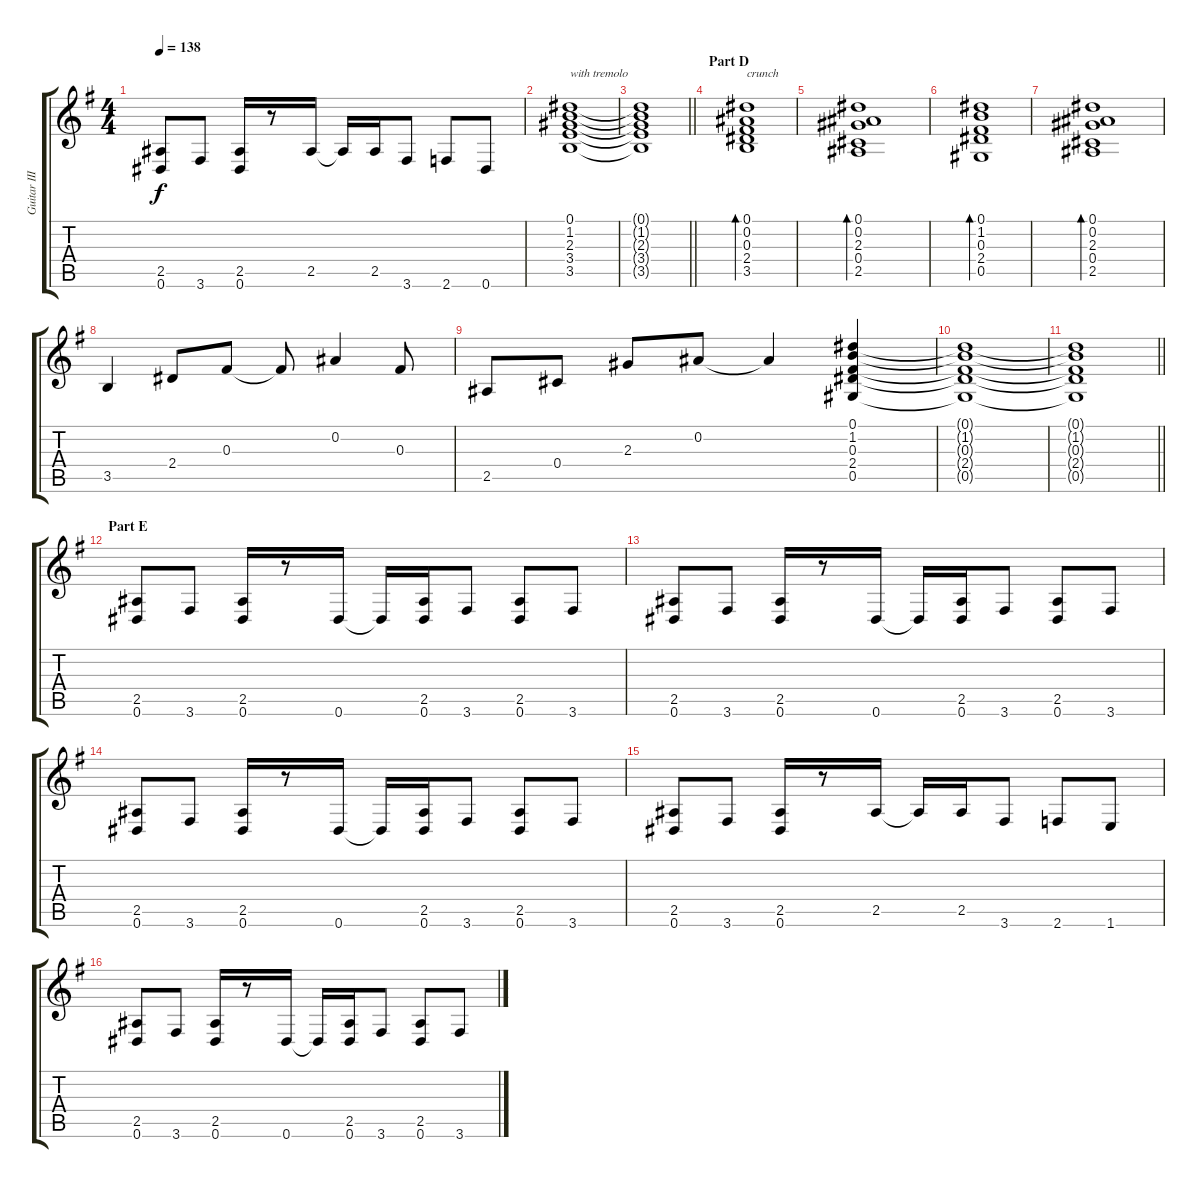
\track ("Guitar III (Inoran)" "Guitar III") {instrument distortionguitar}
\staff {score tabs}
\tuning (Eb4 Bb3 Gb3 Db3 Ab2 Eb2) {hide}
\ts (4 4)
\tempo 138
\clef g2
\ks g
(2.5 0.6).8{dy f} 3.6.8 (2.5 0.6).16 r.8 2.5.16 2.5{t}.16 2.5.16 3.6.8 2.6.8 0.6.8 |
(0.1 1.2 2.3 3.4 3.5).1{txt "with tremolo"} |
\barLineRight lightlight
(0.1{t} 1.2{t} 2.3{t} 3.4{t} 3.5{t}).1 |
\section ("" "Part D")
(0.1 0.2 0.3 2.4 3.5).1{bd 120 txt "crunch" instrument overdrivenguitar} |
(0.1 0.2 2.3 0.4 2.5).1{bd 120} |
(0.1 1.2 0.3 2.4 0.5).1{bd 120} |
(0.1 0.2 2.3 0.4 2.5).1{bd 120} |
3.5.4 2.4.8 0.3.8 0.3{t}.8 0.2.4 0.3.8 |
2.5.8 0.4.8 2.3.8 0.2.8 0.2{t}.4 (0.1 1.2 0.3 2.4 0.5).4 |
(0.1{t} 1.2{t} 0.3{t} 2.4{t} 0.5{t}).1 |
\barLineRight lightlight
(0.1{t} 1.2{t} 0.3{t} 2.4{t} 0.5{t}).1 |
\section ("" "Part E")
(2.5 0.6).8{instrument distortionguitar} 3.6.8 (2.5 0.6).16 r.8 0.6.16 0.6{t}.16 (2.5 0.6).16 3.6.8 (2.5 0.6).8 3.6.8 |
(2.5 0.6).8 3.6.8 (2.5 0.6).16 r.8 0.6.16 0.6{t}.16 (2.5 0.6).16 3.6.8 (2.5 0.6).8 3.6.8 |
(2.5 0.6).8 3.6.8 (2.5 0.6).16 r.8 0.6.16 0.6{t}.16 (2.5 0.6).16 3.6.8 (2.5 0.6).8 3.6.8 |
(2.5 0.6).8 3.6.8 (2.5 0.6).16 r.8 2.5.16 2.5{t}.16 2.5.16 3.6.8 2.6.8 1.6.8 |
(2.5 0.6).8 3.6.8 (2.5 0.6).16 r.8 0.6.16 0.6{t}.16 (2.5 0.6).16 3.6.8 (2.5 0.6).8 3.6.8
